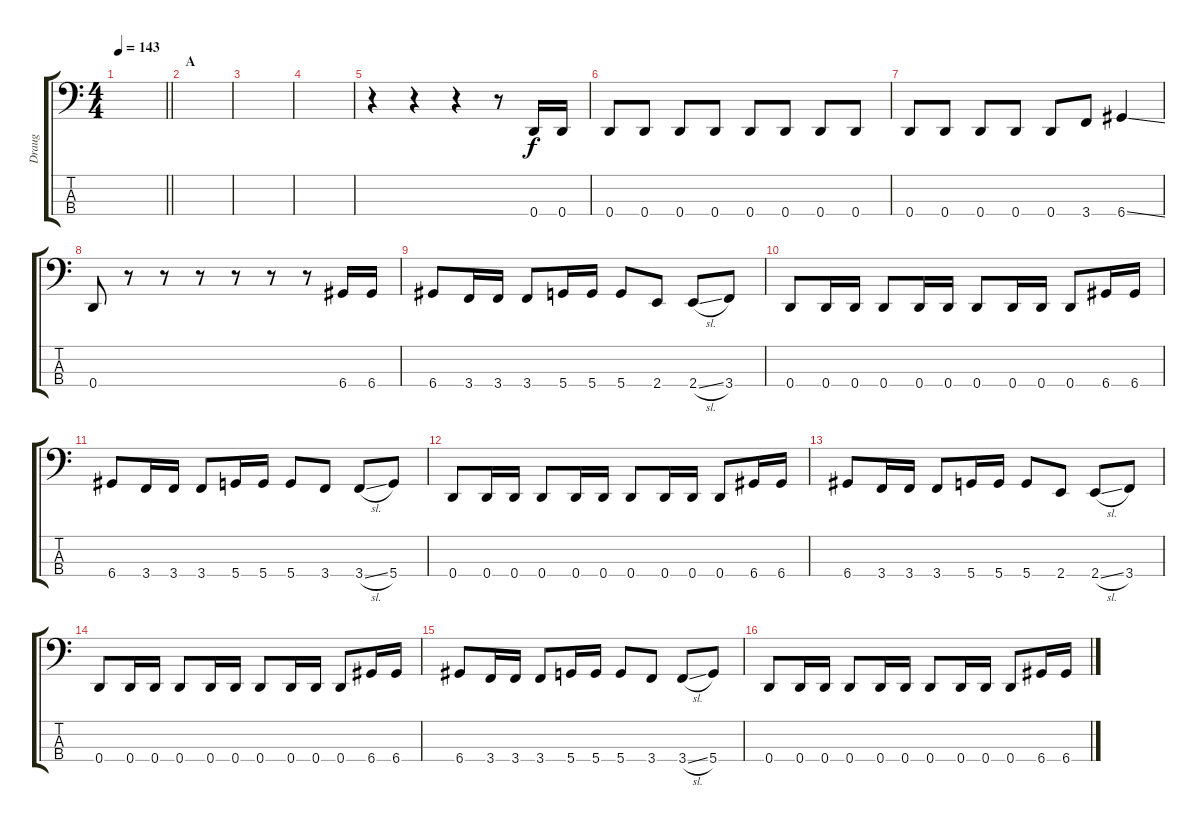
\track ("Draug" "Draug") {instrument synthbass2}
\staff {score tabs}
\tuning (F2 C2 G1 D1) {hide}
\ts (4 4)
\tempo 143
\clef f4
\barLineRight lightlight
\ks c
|
\section ("" "A")
|
|
|
r.4 r.4 r.4 r.8 0.4.16 0.4.16 |
0.4.8 0.4.8 0.4.8 0.4.8 0.4.8 0.4.8 0.4.8 0.4.8 |
0.4.8 0.4.8 0.4.8 0.4.8 0.4.8 3.4.8 6.4{ss}.4 |
0.4.8 r.8 r.8 r.8 r.8 r.8 r.8 6.4.16 6.4.16 |
6.4.8 3.4.16 3.4.16 3.4.8 5.4.16 5.4.16 5.4.8 2.4.8 2.4{sl}.8 3.4.8 |
0.4.8 0.4.16 0.4.16 0.4.8 0.4.16 0.4.16 0.4.8 0.4.16 0.4.16 0.4.8 6.4.16 6.4.16 |
6.4.8 3.4.16 3.4.16 3.4.8 5.4.16 5.4.16 5.4.8 3.4.8 3.4{sl}.8 5.4.8 |
0.4.8 0.4.16 0.4.16 0.4.8 0.4.16 0.4.16 0.4.8 0.4.16 0.4.16 0.4.8 6.4.16 6.4.16 |
6.4.8 3.4.16 3.4.16 3.4.8 5.4.16 5.4.16 5.4.8 2.4.8 2.4{sl}.8 3.4.8 |
0.4.8 0.4.16 0.4.16 0.4.8 0.4.16 0.4.16 0.4.8 0.4.16 0.4.16 0.4.8 6.4.16 6.4.16 |
6.4.8 3.4.16 3.4.16 3.4.8 5.4.16 5.4.16 5.4.8 3.4.8 3.4{sl}.8 5.4.8 |
0.4.8 0.4.16 0.4.16 0.4.8 0.4.16 0.4.16 0.4.8 0.4.16 0.4.16 0.4.8 6.4.16 6.4.16
